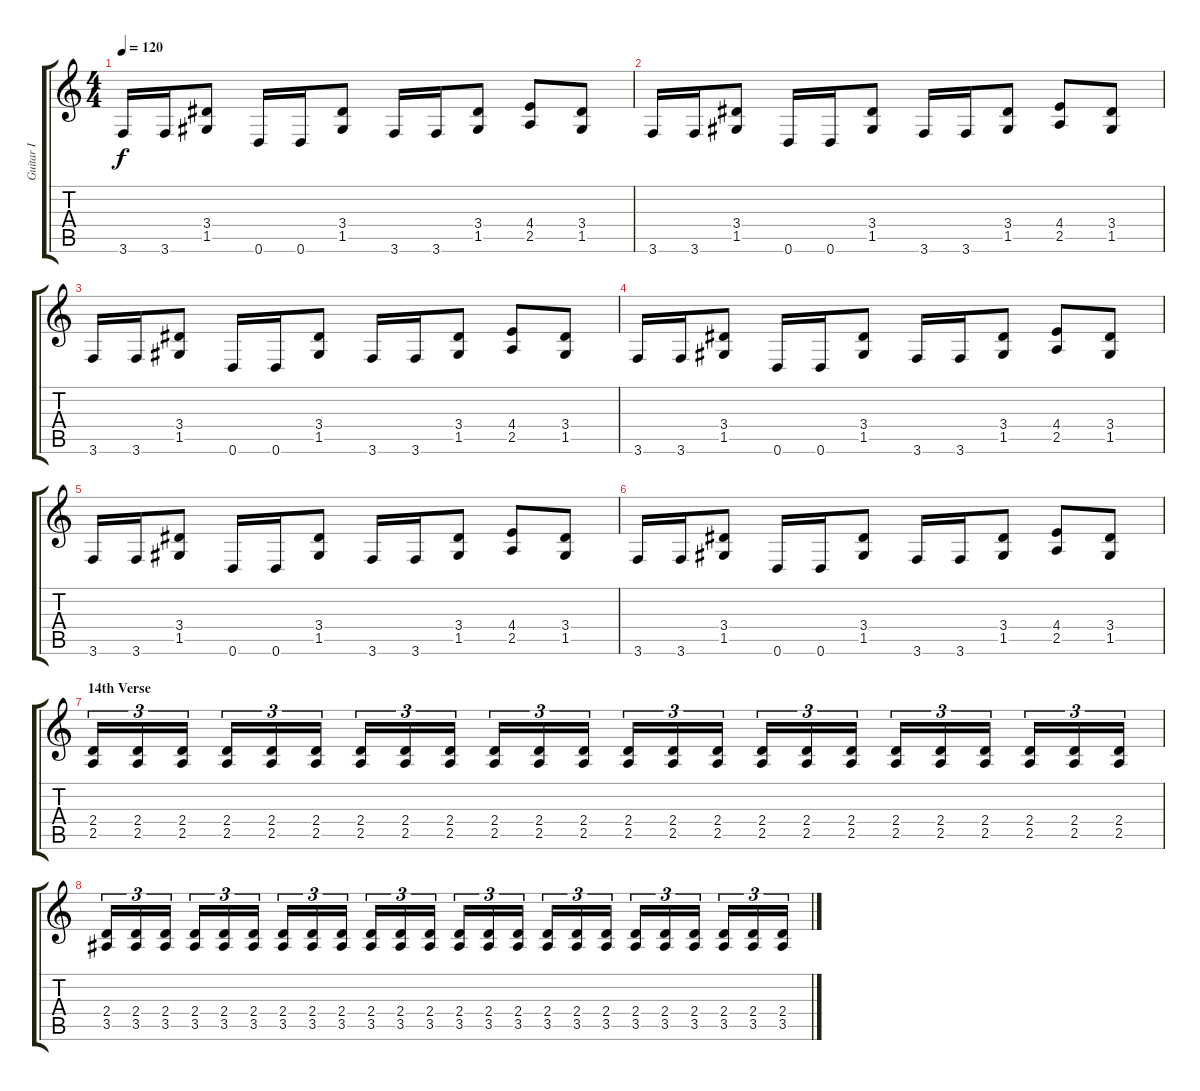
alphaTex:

\track ("Guitar I" "Guitar I") {instrument distortionguitar}
\staff {score tabs}
\tuning (D4 A3 F3 C3 G2 D2) {hide}
\ts (4 4)
\tempo 120
\clef g2
\ks c
3.6.16{dy f} 3.6.16 (3.4 1.5).8 0.6.16 0.6.16 (3.4 1.5).8 3.6.16 3.6.16 (3.4 1.5).8 (4.4 2.5).8 (3.4 1.5).8 |
3.6.16 3.6.16 (3.4 1.5).8 0.6.16 0.6.16 (3.4 1.5).8 3.6.16 3.6.16 (3.4 1.5).8 (4.4 2.5).8 (3.4 1.5).8 |
3.6.16 3.6.16 (3.4 1.5).8 0.6.16 0.6.16 (3.4 1.5).8 3.6.16 3.6.16 (3.4 1.5).8 (4.4 2.5).8 (3.4 1.5).8 |
3.6.16 3.6.16 (3.4 1.5).8 0.6.16 0.6.16 (3.4 1.5).8 3.6.16 3.6.16 (3.4 1.5).8 (4.4 2.5).8 (3.4 1.5).8 |
3.6.16 3.6.16 (3.4 1.5).8 0.6.16 0.6.16 (3.4 1.5).8 3.6.16 3.6.16 (3.4 1.5).8 (4.4 2.5).8 (3.4 1.5).8 |
3.6.16 3.6.16 (3.4 1.5).8 0.6.16 0.6.16 (3.4 1.5).8 3.6.16 3.6.16 (3.4 1.5).8 (4.4 2.5).8 (3.4 1.5).8 |
\section ("" "14th Verse")
(2.4 2.5).16{tu (3 2)} (2.4 2.5).16{tu (3 2)} (2.4 2.5).16{tu (3 2)} (2.4 2.5).16{tu (3 2)} (2.4 2.5).16{tu (3 2)} (2.4 2.5).16{tu (3 2)} (2.4 2.5).16{tu (3 2)} (2.4 2.5).16{tu (3 2)} (2.4 2.5).16{tu (3 2)} (2.4 2.5).16{tu (3 2)} (2.4 2.5).16{tu (3 2)} (2.4 2.5).16{tu (3 2)} (2.4 2.5).16{tu (3 2)} (2.4 2.5).16{tu (3 2)} (2.4 2.5).16{tu (3 2)} (2.4 2.5).16{tu (3 2)} (2.4 2.5).16{tu (3 2)} (2.4 2.5).16{tu (3 2)} (2.4 2.5).16{tu (3 2)} (2.4 2.5).16{tu (3 2)} (2.4 2.5).16{tu (3 2)} (2.4 2.5).16{tu (3 2)} (2.4 2.5).16{tu (3 2)} (2.4 2.5).16{tu (3 2)} |
(2.4 3.5).16{tu (3 2)} (2.4 3.5).16{tu (3 2)} (2.4 3.5).16{tu (3 2)} (2.4 3.5).16{tu (3 2)} (2.4 3.5).16{tu (3 2)} (2.4 3.5).16{tu (3 2)} (2.4 3.5).16{tu (3 2)} (2.4 3.5).16{tu (3 2)} (2.4 3.5).16{tu (3 2)} (2.4 3.5).16{tu (3 2)} (2.4 3.5).16{tu (3 2)} (2.4 3.5).16{tu (3 2)} (2.4 3.5).16{tu (3 2)} (2.4 3.5).16{tu (3 2)} (2.4 3.5).16{tu (3 2)} (2.4 3.5).16{tu (3 2)} (2.4 3.5).16{tu (3 2)} (2.4 3.5).16{tu (3 2)} (2.4 3.5).16{tu (3 2)} (2.4 3.5).16{tu (3 2)} (2.4 3.5).16{tu (3 2)} (2.4 3.5).16{tu (3 2)} (2.4 3.5).16{tu (3 2)} (2.4 3.5).16{tu (3 2)}
